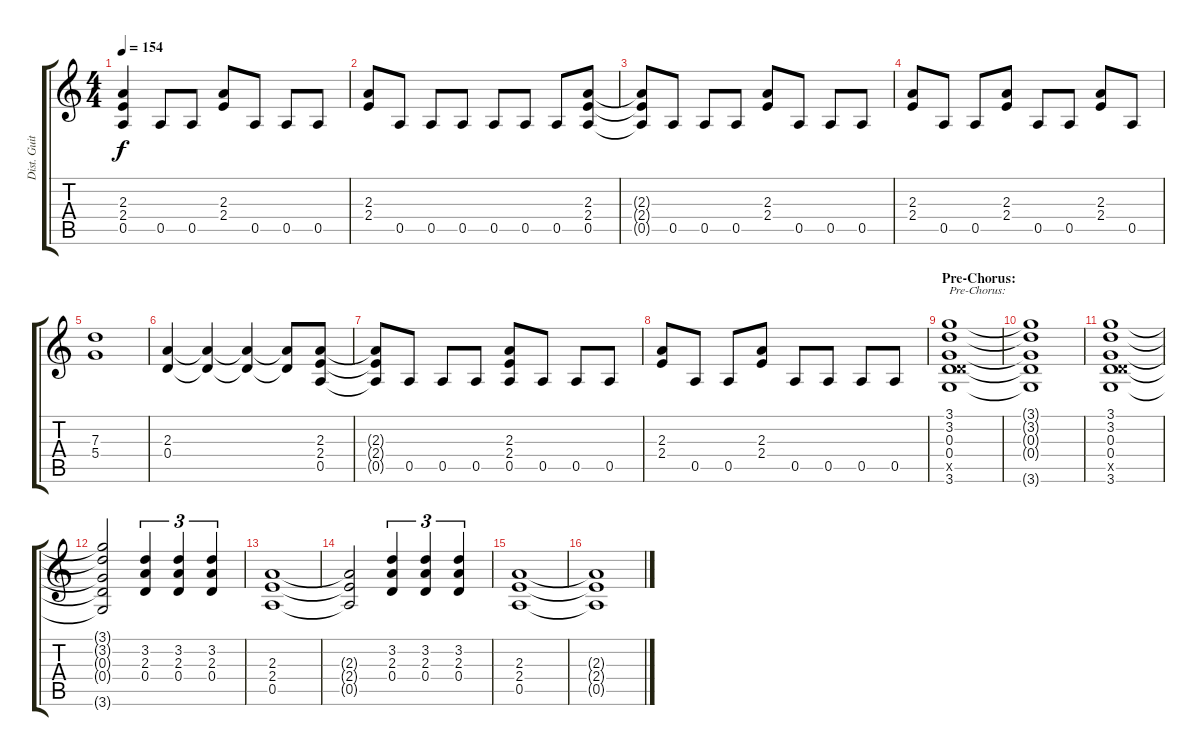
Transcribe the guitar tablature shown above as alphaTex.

\track ("Dist. Guitar 1" "Dist. Guit") {instrument distortionguitar}
\staff {score tabs}
\tuning (E4 B3 G3 D3 A2 E2) {hide}
\ts (4 4)
\tempo 154
\clef g2
\ks c
(2.3 2.4 0.5).4{dy f} 0.5.8 0.5.8 (2.3 2.4).8 0.5.8 0.5.8 0.5.8 |
(2.3 2.4).8 0.5.8 0.5.8 0.5.8 0.5.8 0.5.8 0.5.8 (2.3 2.4 0.5).8 |
(2.3{t} 2.4{t} 0.5{t}).8 0.5.8 0.5.8 0.5.8 (2.3 2.4).8 0.5.8 0.5.8 0.5.8 |
(2.3 2.4).8 0.5.8 0.5.8 (2.3 2.4).8 0.5.8 0.5.8 (2.3 2.4).8 0.5.8 |
(7.3 5.4).1 |
(2.3 0.4).4 (2.3{t} 0.4{t}).4 (2.3{t} 0.4{t}).4 (2.3{t} 0.4{t}).8 (2.3 2.4 0.5).8 |
(2.3{t} 2.4{t} 0.5{t}).8 0.5.8 0.5.8 0.5.8 (2.3 2.4 0.5).8 0.5.8 0.5.8 0.5.8 |
(2.3 2.4).8 0.5.8 0.5.8 (2.3 2.4).8 0.5.8 0.5.8 0.5.8 0.5.8 |
\section ("" "Pre-Chorus:")
(3.1 3.2 0.3 0.4 5.5{x} 3.6).1{txt "Pre-Chorus:"} |
(3.1{t} 3.2{t} 0.3{t} 0.4{t} 3.6{t}).1 |
(3.1 3.2 0.3 0.4 5.5{x} 3.6).1 |
(3.1{t} 3.2{t} 0.3{t} 0.4{t} 3.6{t}).2 (3.2 2.3 0.4).4{tu (3 2)} (3.2 2.3 0.4).4{tu (3 2)} (3.2 2.3 0.4).4{tu (3 2)} |
(2.3 2.4 0.5).1 |
(2.3{t} 2.4{t} 0.5{t}).2 (3.2 2.3 0.4).4{tu (3 2)} (3.2 2.3 0.4).4{tu (3 2)} (3.2 2.3 0.4).4{tu (3 2)} |
(2.3 2.4 0.5).1 |
(2.3{t} 2.4{t} 0.5{t}).1
